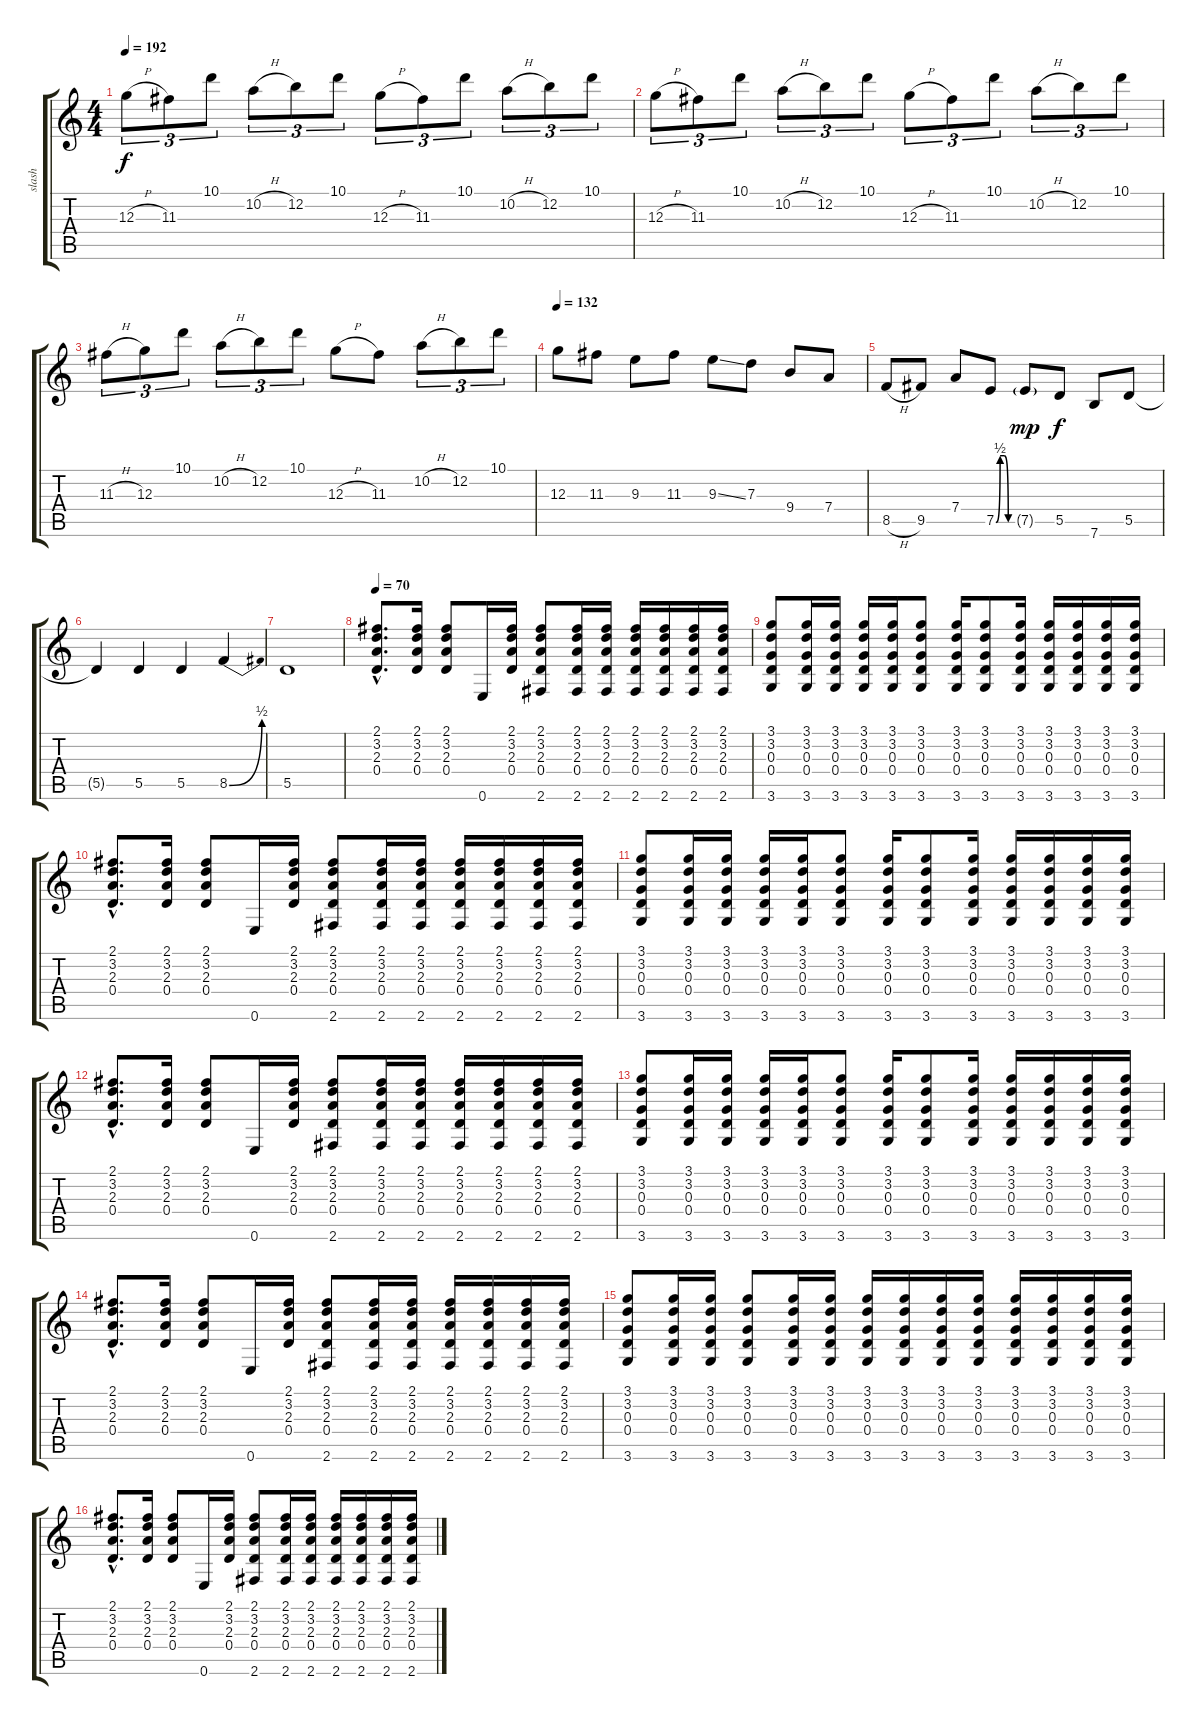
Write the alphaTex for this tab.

\track ("slash" "slash") {instrument acousticguitarsteel}
\staff {score tabs}
\tuning (E4 B3 G3 D3 A2 E2) {hide}
\ts (4 4)
\tempo 192
\clef g2
\ks c
12.3{h}.8{tu (3 2) dy f} 11.3.8{tu (3 2)} 10.1.8{tu (3 2)} 10.2{h}.8{tu (3 2)} 12.2.8{tu (3 2)} 10.1.8{tu (3 2)} 12.3{h}.8{tu (3 2)} 11.3.8{tu (3 2)} 10.1.8{tu (3 2)} 10.2{h}.8{tu (3 2)} 12.2.8{tu (3 2)} 10.1.8{tu (3 2)} |
12.3{h}.8{tu (3 2)} 11.3.8{tu (3 2)} 10.1.8{tu (3 2)} 10.2{h}.8{tu (3 2)} 12.2.8{tu (3 2)} 10.1.8{tu (3 2)} 12.3{h}.8{tu (3 2)} 11.3.8{tu (3 2)} 10.1.8{tu (3 2)} 10.2{h}.8{tu (3 2)} 12.2.8{tu (3 2)} 10.1.8{tu (3 2)} |
11.3{h}.8{tu (3 2)} 12.3.8{tu (3 2)} 10.1.8{tu (3 2)} 10.2{h}.8{tu (3 2)} 12.2.8{tu (3 2)} 10.1.8{tu (3 2)} 12.3{h}.8 11.3.8 10.2{h}.8{tu (3 2)} 12.2.8{tu (3 2)} 10.1.8{tu (3 2)} |
\tempo 132
12.3.8 11.3.8 9.3.8 11.3.8 9.3{ss}.8 7.3.8 9.4.8 7.4.8 |
8.5{h}.8 9.5.8 7.4.8 7.5{be (custom 0 0 15 2 30 2 45 0 60 0)}.8 7.5{g}.8{dy mp} 5.5.8{dy f} 7.6.8 5.5.8 |
5.5{t}.4 5.5.4 5.5.4 8.5{be (bend 0 0 60 2)}.4 |
5.5.1 |
\tempo 70
(2.1{hac} 3.2{hac} 2.3{hac} 0.4{hac}).8{d instrument electricguitarclean} (2.1 3.2 2.3 0.4).16 (2.1 3.2 2.3 0.4).8 0.6.16 (2.1 3.2 2.3 0.4).16 (2.1 3.2 2.3 0.4 2.6).8 (2.1 3.2 2.3 0.4 2.6).16 (2.1 3.2 2.3 0.4 2.6).16 (2.1 3.2 2.3 0.4 2.6).16 (2.1 3.2 2.3 0.4 2.6).16 (2.1 3.2 2.3 0.4 2.6).16 (2.1 3.2 2.3 0.4 2.6).16 |
(3.1 3.2 0.3 0.4 3.6).8 (3.1 3.2 0.3 0.4 3.6).16 (3.1 3.2 0.3 0.4 3.6).16 (3.1 3.2 0.3 0.4 3.6).16 (3.1 3.2 0.3 0.4 3.6).16 (3.1 3.2 0.3 0.4 3.6).8 (3.1 3.2 0.3 0.4 3.6).16 (3.1 3.2 0.3 0.4 3.6).8 (3.1 3.2 0.3 0.4 3.6).16 (3.1 3.2 0.3 0.4 3.6).16 (3.1 3.2 0.3 0.4 3.6).16 (3.1 3.2 0.3 0.4 3.6).16 (3.1 3.2 0.3 0.4 3.6).16 |
(2.1{hac} 3.2{hac} 2.3{hac} 0.4{hac}).8{d} (2.1 3.2 2.3 0.4).16 (2.1 3.2 2.3 0.4).8 0.6.16 (2.1 3.2 2.3 0.4).16 (2.1 3.2 2.3 0.4 2.6).8 (2.1 3.2 2.3 0.4 2.6).16 (2.1 3.2 2.3 0.4 2.6).16 (2.1 3.2 2.3 0.4 2.6).16 (2.1 3.2 2.3 0.4 2.6).16 (2.1 3.2 2.3 0.4 2.6).16 (2.1 3.2 2.3 0.4 2.6).16 |
(3.1 3.2 0.3 0.4 3.6).8 (3.1 3.2 0.3 0.4 3.6).16 (3.1 3.2 0.3 0.4 3.6).16 (3.1 3.2 0.3 0.4 3.6).16 (3.1 3.2 0.3 0.4 3.6).16 (3.1 3.2 0.3 0.4 3.6).8 (3.1 3.2 0.3 0.4 3.6).16 (3.1 3.2 0.3 0.4 3.6).8 (3.1 3.2 0.3 0.4 3.6).16 (3.1 3.2 0.3 0.4 3.6).16 (3.1 3.2 0.3 0.4 3.6).16 (3.1 3.2 0.3 0.4 3.6).16 (3.1 3.2 0.3 0.4 3.6).16 |
(2.1{hac} 3.2{hac} 2.3{hac} 0.4{hac}).8{d} (2.1 3.2 2.3 0.4).16 (2.1 3.2 2.3 0.4).8 0.6.16 (2.1 3.2 2.3 0.4).16 (2.1 3.2 2.3 0.4 2.6).8 (2.1 3.2 2.3 0.4 2.6).16 (2.1 3.2 2.3 0.4 2.6).16 (2.1 3.2 2.3 0.4 2.6).16 (2.1 3.2 2.3 0.4 2.6).16 (2.1 3.2 2.3 0.4 2.6).16 (2.1 3.2 2.3 0.4 2.6).16 |
(3.1 3.2 0.3 0.4 3.6).8 (3.1 3.2 0.3 0.4 3.6).16 (3.1 3.2 0.3 0.4 3.6).16 (3.1 3.2 0.3 0.4 3.6).16 (3.1 3.2 0.3 0.4 3.6).16 (3.1 3.2 0.3 0.4 3.6).8 (3.1 3.2 0.3 0.4 3.6).16 (3.1 3.2 0.3 0.4 3.6).8 (3.1 3.2 0.3 0.4 3.6).16 (3.1 3.2 0.3 0.4 3.6).16 (3.1 3.2 0.3 0.4 3.6).16 (3.1 3.2 0.3 0.4 3.6).16 (3.1 3.2 0.3 0.4 3.6).16 |
(2.1{hac} 3.2{hac} 2.3{hac} 0.4{hac}).8{d} (2.1 3.2 2.3 0.4).16 (2.1 3.2 2.3 0.4).8 0.6.16 (2.1 3.2 2.3 0.4).16 (2.1 3.2 2.3 0.4 2.6).8 (2.1 3.2 2.3 0.4 2.6).16 (2.1 3.2 2.3 0.4 2.6).16 (2.1 3.2 2.3 0.4 2.6).16 (2.1 3.2 2.3 0.4 2.6).16 (2.1 3.2 2.3 0.4 2.6).16 (2.1 3.2 2.3 0.4 2.6).16 |
(3.1 3.2 0.3 0.4 3.6).8 (3.1 3.2 0.3 0.4 3.6).16 (3.1 3.2 0.3 0.4 3.6).16 (3.1 3.2 0.3 0.4 3.6).8 (3.1 3.2 0.3 0.4 3.6).16 (3.1 3.2 0.3 0.4 3.6).16 (3.1 3.2 0.3 0.4 3.6).16 (3.1 3.2 0.3 0.4 3.6).16 (3.1 3.2 0.3 0.4 3.6).16 (3.1 3.2 0.3 0.4 3.6).16 (3.1 3.2 0.3 0.4 3.6).16 (3.1 3.2 0.3 0.4 3.6).16 (3.1 3.2 0.3 0.4 3.6).16 (3.1 3.2 0.3 0.4 3.6).16 |
(2.1{hac} 3.2{hac} 2.3{hac} 0.4{hac}).8{d} (2.1 3.2 2.3 0.4).16 (2.1 3.2 2.3 0.4).8 0.6.16 (2.1 3.2 2.3 0.4).16 (2.1 3.2 2.3 0.4 2.6).8 (2.1 3.2 2.3 0.4 2.6).16 (2.1 3.2 2.3 0.4 2.6).16 (2.1 3.2 2.3 0.4 2.6).16 (2.1 3.2 2.3 0.4 2.6).16 (2.1 3.2 2.3 0.4 2.6).16 (2.1 3.2 2.3 0.4 2.6).16
